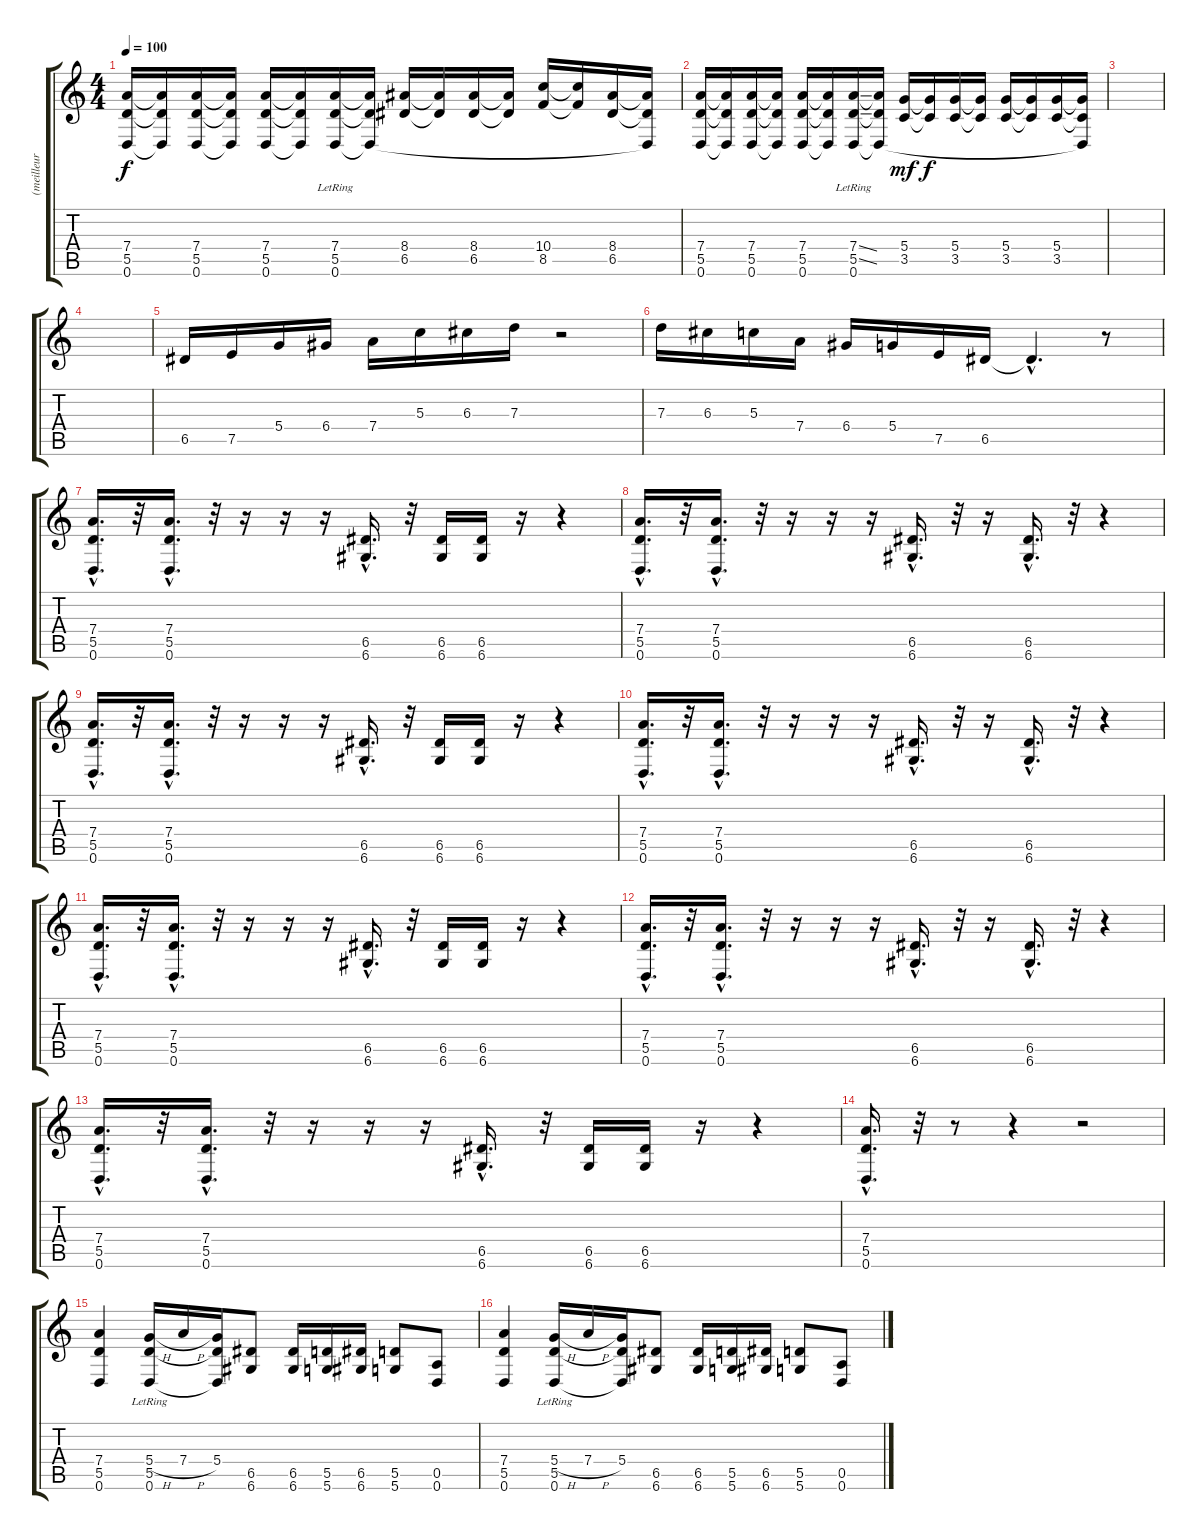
\track ("(meilleur son guitare)" "(meilleur ") {instrument electricguitarmuted}
\staff {score tabs}
\tuning (E4 B3 G3 D3 A2 D2) {hide}
\ts (4 4)
\tempo 100
\clef g2
\ks c
(7.4 5.5 0.6).16{dy f} (7.4{t} 5.5{t} 0.6{t}).16 (7.4 5.5 0.6).16 (7.4{t} 5.5{t} 0.6{t}).16 (7.4 5.5 0.6).16 (7.4{t} 5.5{t} 0.6{t}).16 (7.4 5.5 0.6{lr}).16 (7.4{t} 5.5{t} 0.6{t}).16 (8.4 6.5).16 (8.4{t} 6.5{t}).16 (8.4 6.5).16 (8.4{t} 6.5{t}).16 (10.4 8.5).16 (10.4{t} 8.5{t}).16 (8.4 6.5).16 (8.4{t} 6.5{t} 0.6{t}).16 |
(7.4 5.5 0.6).16 (7.4{t} 5.5{t} 0.6{t}).16 (7.4 5.5 0.6).16 (7.4{t} 5.5{t} 0.6{t}).16 (7.4 5.5 0.6).16 (7.4{t} 5.5{t} 0.6{t}).16 (7.4{ss} 5.5{ss} 0.6{lr}).16 (7.4{t} 5.5{t} 0.6{t}).16 (5.4 3.5).16{dy mf} (5.4{t} 3.5{t}).16{dy f} (5.4 3.5).16 (5.4{t} 3.5{t}).16 (5.4 3.5).16 (5.4{t} 3.5{t}).16 (5.4 3.5).16 (5.4{t} 3.5{t} 0.6{t}).16 |
|
|
6.5.16{instrument distortionguitar} 7.5.16 5.4.16 6.4.16 7.4.16 5.3.16 6.3.16 7.3.16 r.2 |
7.3.16 6.3.16 5.3.16 7.4.16 6.4.16 5.4.16 7.5.16 6.5.16 6.5{hac t}.4{d} r.8 |
(7.4{hac} 5.5{hac} 0.6{hac}).16{d instrument electricguitarmuted} r.32 (7.4{hac} 5.5{hac} 0.6{hac}).16{d} r.32 r.16 r.16 r.16 (6.5{hac} 6.6{hac}).16{d} r.32 (6.5 6.6).16 (6.5 6.6).16 r.16 r.4 |
(7.4{hac} 5.5{hac} 0.6{hac}).16{d} r.32 (7.4{hac} 5.5{hac} 0.6{hac}).16{d} r.32 r.16 r.16 r.16 (6.5{hac} 6.6{hac}).16{d} r.32 r.16 (6.5{hac} 6.6{hac}).16{d} r.32 r.4 |
(7.4{hac} 5.5{hac} 0.6{hac}).16{d} r.32 (7.4{hac} 5.5{hac} 0.6{hac}).16{d} r.32 r.16 r.16 r.16 (6.5{hac} 6.6{hac}).16{d} r.32 (6.5 6.6).16 (6.5 6.6).16 r.16 r.4 |
(7.4{hac} 5.5{hac} 0.6{hac}).16{d} r.32 (7.4{hac} 5.5{hac} 0.6{hac}).16{d} r.32 r.16 r.16 r.16 (6.5{hac} 6.6{hac}).16{d} r.32 r.16 (6.5{hac} 6.6{hac}).16{d} r.32 r.4 |
(7.4{hac} 5.5{hac} 0.6{hac}).16{d} r.32 (7.4{hac} 5.5{hac} 0.6{hac}).16{d} r.32 r.16 r.16 r.16 (6.5{hac} 6.6{hac}).16{d} r.32 (6.5 6.6).16 (6.5 6.6).16 r.16 r.4 |
(7.4{hac} 5.5{hac} 0.6{hac}).16{d} r.32 (7.4{hac} 5.5{hac} 0.6{hac}).16{d} r.32 r.16 r.16 r.16 (6.5{hac} 6.6{hac}).16{d} r.32 r.16 (6.5{hac} 6.6{hac}).16{d} r.32 r.4 |
(7.4{hac} 5.5{hac} 0.6{hac}).16{d} r.32 (7.4{hac} 5.5{hac} 0.6{hac}).16{d} r.32 r.16 r.16 r.16 (6.5{hac} 6.6{hac}).16{d} r.32 (6.5 6.6).16 (6.5 6.6).16 r.16 r.4 |
(7.4{hac} 5.5{hac} 0.6{hac}).16{d} r.32 r.8 r.4 r.2 |
(7.4 5.5 0.6).4 (5.4{h} 5.5{lr} 0.6).16 7.4{h}.16 (5.4 5.5{t} 0.6{t}).16 (6.5 6.6).8 (6.5 6.6).16 (5.5 5.6).16 (6.5 6.6).16 (5.5 5.6).8 (0.5 0.6).8 |
(7.4 5.5 0.6).4 (5.4{h} 5.5{lr} 0.6).16 7.4{h}.16 (5.4 5.5{t} 0.6{t}).16 (6.5 6.6).8 (6.5 6.6).16 (5.5 5.6).16 (6.5 6.6).16 (5.5 5.6).8 (0.5 0.6).8
